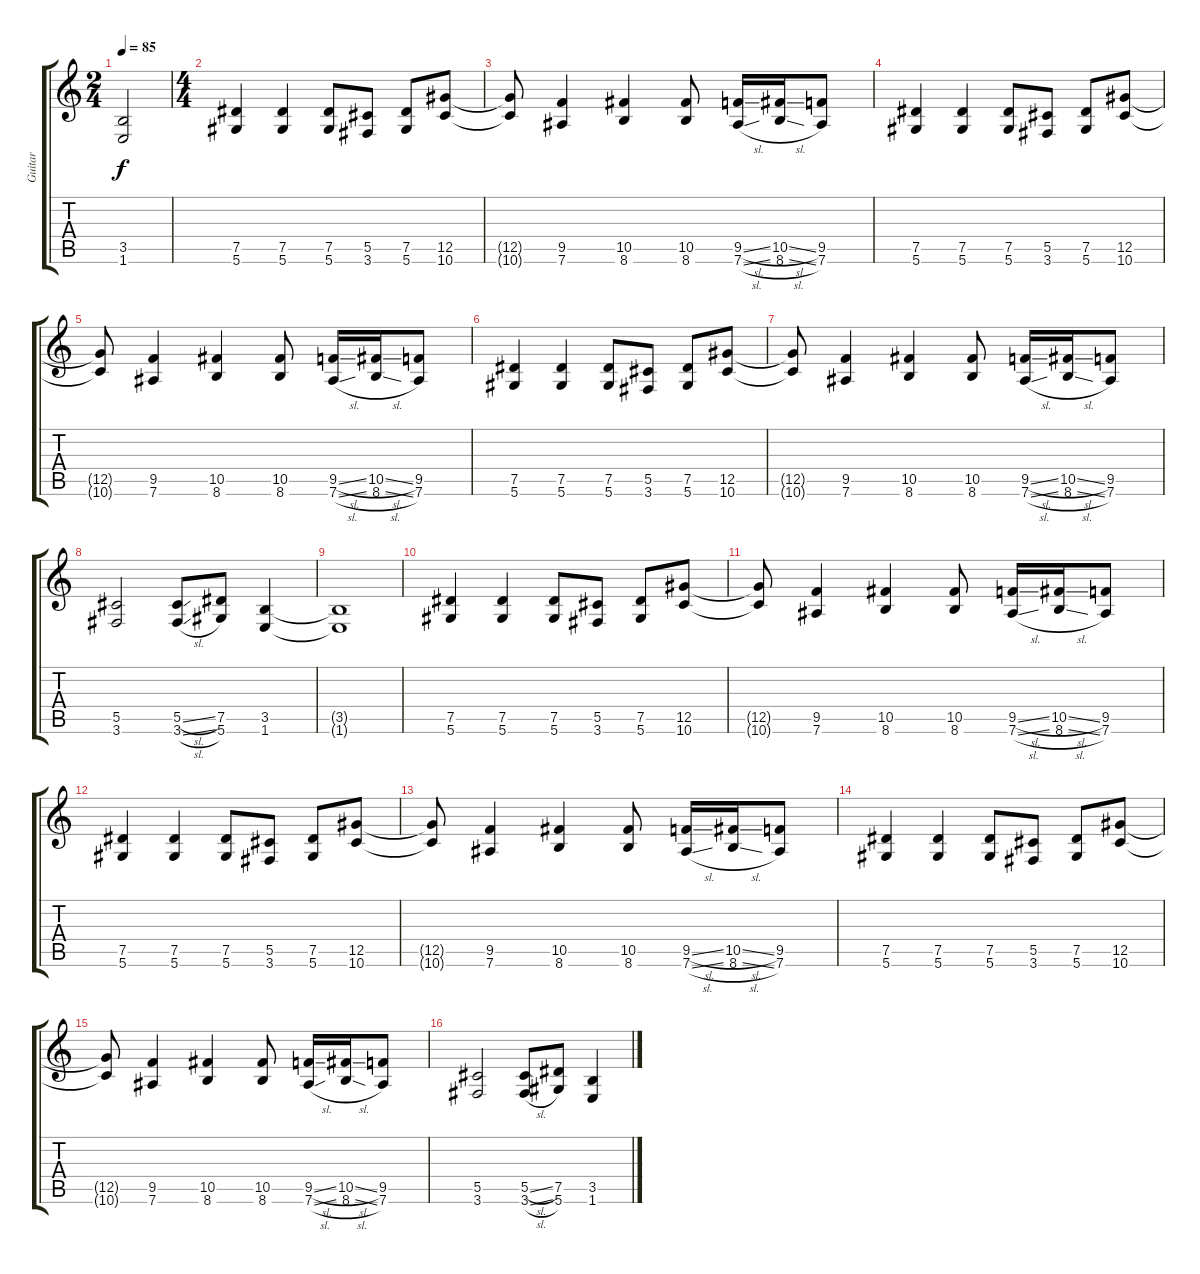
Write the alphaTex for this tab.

\track ("Guitar" "Guitar") {instrument distortionguitar}
\staff {score tabs}
\tuning (Eb4 Bb3 Gb3 Db3 Ab2 Eb2) {hide}
\ts (2 4)
\tempo 85
\clef g2
\ks c
(3.5{t} 1.6{t}).2{dy f} |
\ts (4 4)
(7.5 5.6).4 (7.5 5.6).4 (7.5 5.6).8 (5.5 3.6).8 (7.5 5.6).8 (12.5 10.6).8 |
(12.5{t} 10.6{t}).8 (9.5 7.6).4 (10.5 8.6).4 (10.5 8.6).8 (9.5{sl} 7.6{sl}).16 (10.5{sl} 8.6{sl}).16 (9.5 7.6).8 |
(7.5 5.6).4 (7.5 5.6).4 (7.5 5.6).8 (5.5 3.6).8 (7.5 5.6).8 (12.5 10.6).8 |
(12.5{t} 10.6{t}).8 (9.5 7.6).4 (10.5 8.6).4 (10.5 8.6).8 (9.5{sl} 7.6{sl}).16 (10.5{sl} 8.6{sl}).16 (9.5 7.6).8 |
(7.5 5.6).4 (7.5 5.6).4 (7.5 5.6).8 (5.5 3.6).8 (7.5 5.6).8 (12.5 10.6).8 |
(12.5{t} 10.6{t}).8 (9.5 7.6).4 (10.5 8.6).4 (10.5 8.6).8 (9.5{sl} 7.6{sl}).16 (10.5{sl} 8.6{sl}).16 (9.5 7.6).8 |
(5.5 3.6).2 (5.5{sl} 3.6{sl}).8 (7.5 5.6).8 (3.5 1.6).4 |
(3.5{t} 1.6{t}).1 |
(7.5 5.6).4 (7.5 5.6).4 (7.5 5.6).8 (5.5 3.6).8 (7.5 5.6).8 (12.5 10.6).8 |
(12.5{t} 10.6{t}).8 (9.5 7.6).4 (10.5 8.6).4 (10.5 8.6).8 (9.5{sl} 7.6{sl}).16 (10.5{sl} 8.6{sl}).16 (9.5 7.6).8 |
(7.5 5.6).4 (7.5 5.6).4 (7.5 5.6).8 (5.5 3.6).8 (7.5 5.6).8 (12.5 10.6).8 |
(12.5{t} 10.6{t}).8 (9.5 7.6).4 (10.5 8.6).4 (10.5 8.6).8 (9.5{sl} 7.6{sl}).16 (10.5{sl} 8.6{sl}).16 (9.5 7.6).8 |
(7.5 5.6).4 (7.5 5.6).4 (7.5 5.6).8 (5.5 3.6).8 (7.5 5.6).8 (12.5 10.6).8 |
(12.5{t} 10.6{t}).8 (9.5 7.6).4 (10.5 8.6).4 (10.5 8.6).8 (9.5{sl} 7.6{sl}).16 (10.5{sl} 8.6{sl}).16 (9.5 7.6).8 |
(5.5 3.6).2 (5.5{sl} 3.6{sl}).8 (7.5 5.6).8 (3.5 1.6).4
